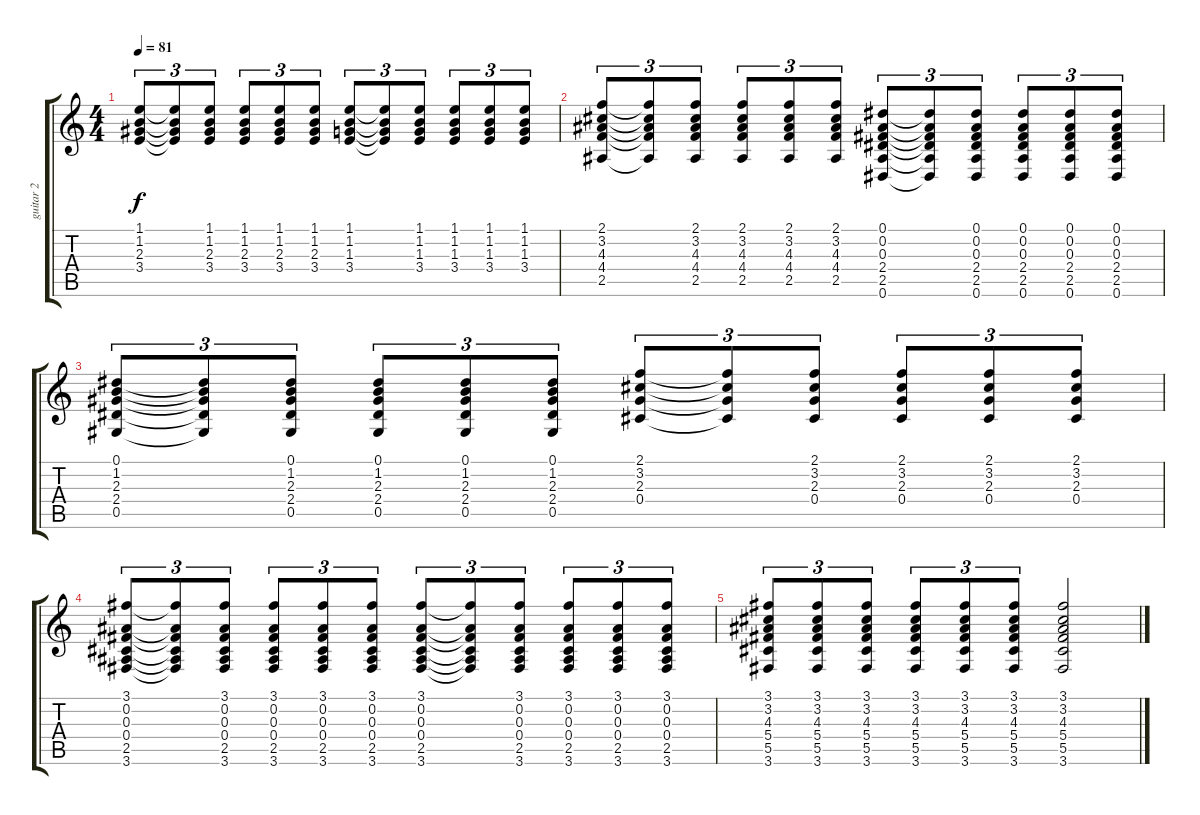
\track ("guitar 2" "guitar 2") {instrument electricguitarjazz}
\staff {score tabs}
\tuning (Eb4 Bb3 Gb3 Db3 Ab2 Eb2) {hide}
\ts (4 4)
\tempo 81
\clef g2
\ks c
(1.1 1.2 2.3 3.4).8{tu (3 2) dy f} (1.1{t} 1.2{t} 2.3{t} 3.4{t}).8{tu (3 2)} (1.1 1.2 2.3 3.4).8{tu (3 2)} (1.1 1.2 2.3 3.4).8{tu (3 2)} (1.1 1.2 2.3 3.4).8{tu (3 2)} (1.1 1.2 2.3 3.4).8{tu (3 2)} (1.1 1.2 1.3 3.4).8{tu (3 2)} (1.1{t} 1.2{t} 1.3{t} 3.4{t}).8{tu (3 2)} (1.1 1.2 1.3 3.4).8{tu (3 2)} (1.1 1.2 1.3 3.4).8{tu (3 2)} (1.1 1.2 1.3 3.4).8{tu (3 2)} (1.1 1.2 1.3 3.4).8{tu (3 2)} |
(2.1 3.2 4.3 4.4 2.5).8{tu (3 2)} (2.1{t} 3.2{t} 4.3{t} 4.4{t} 2.5{t}).8{tu (3 2)} (2.1 3.2 4.3 4.4 2.5).8{tu (3 2)} (2.1 3.2 4.3 4.4 2.5).8{tu (3 2)} (2.1 3.2 4.3 4.4 2.5).8{tu (3 2)} (2.1 3.2 4.3 4.4 2.5).8{tu (3 2)} (0.1 0.2 0.3 2.4 2.5 0.6).8{tu (3 2)} (0.1{t} 0.2{t} 0.3{t} 2.4{t} 2.5{t} 0.6{t}).8{tu (3 2)} (0.1 0.2 0.3 2.4 2.5 0.6).8{tu (3 2)} (0.1 0.2 0.3 2.4 2.5 0.6).8{tu (3 2)} (0.1 0.2 0.3 2.4 2.5 0.6).8{tu (3 2)} (0.1 0.2 0.3 2.4 2.5 0.6).8{tu (3 2)} |
(0.1 1.2 2.3 2.4 0.5).8{tu (3 2)} (0.1{t} 1.2{t} 2.3{t} 2.4{t} 0.5{t}).8{tu (3 2)} (0.1 1.2 2.3 2.4 0.5).8{tu (3 2)} (0.1 1.2 2.3 2.4 0.5).8{tu (3 2)} (0.1 1.2 2.3 2.4 0.5).8{tu (3 2)} (0.1 1.2 2.3 2.4 0.5).8{tu (3 2)} (2.1 3.2 2.3 0.4).8{tu (3 2)} (2.1{t} 3.2{t} 2.3{t} 0.4{t}).8{tu (3 2)} (2.1 3.2 2.3 0.4).8{tu (3 2)} (2.1 3.2 2.3 0.4).8{tu (3 2)} (2.1 3.2 2.3 0.4).8{tu (3 2)} (2.1 3.2 2.3 0.4).8{tu (3 2)} |
(3.1 0.2 0.3 0.4 2.5 3.6).8{tu (3 2)} (3.1{t} 0.2{t} 0.3{t} 0.4{t} 2.5{t} 3.6{t}).8{tu (3 2)} (3.1 0.2 0.3 0.4 2.5 3.6).8{tu (3 2)} (3.1 0.2 0.3 0.4 2.5 3.6).8{tu (3 2)} (3.1 0.2 0.3 0.4 2.5 3.6).8{tu (3 2)} (3.1 0.2 0.3 0.4 2.5 3.6).8{tu (3 2)} (3.1 0.2 0.3 0.4 2.5 3.6).8{tu (3 2)} (3.1{t} 0.2{t} 0.3{t} 0.4{t} 2.5{t} 3.6{t}).8{tu (3 2)} (3.1 0.2 0.3 0.4 2.5 3.6).8{tu (3 2)} (3.1 0.2 0.3 0.4 2.5 3.6).8{tu (3 2)} (3.1 0.2 0.3 0.4 2.5 3.6).8{tu (3 2)} (3.1 0.2 0.3 0.4 2.5 3.6).8{tu (3 2)} |
(3.1 3.2 4.3 5.4 5.5 3.6).8{tu (3 2)} (3.1 3.2 4.3 5.4 5.5 3.6).8{tu (3 2)} (3.1 3.2 4.3 5.4 5.5 3.6).8{tu (3 2)} (3.1 3.2 4.3 5.4 5.5 3.6).8{tu (3 2)} (3.1 3.2 4.3 5.4 5.5 3.6).8{tu (3 2)} (3.1 3.2 4.3 5.4 5.5 3.6).8{tu (3 2)} (3.1 3.2 4.3 5.4 5.5 3.6).2
